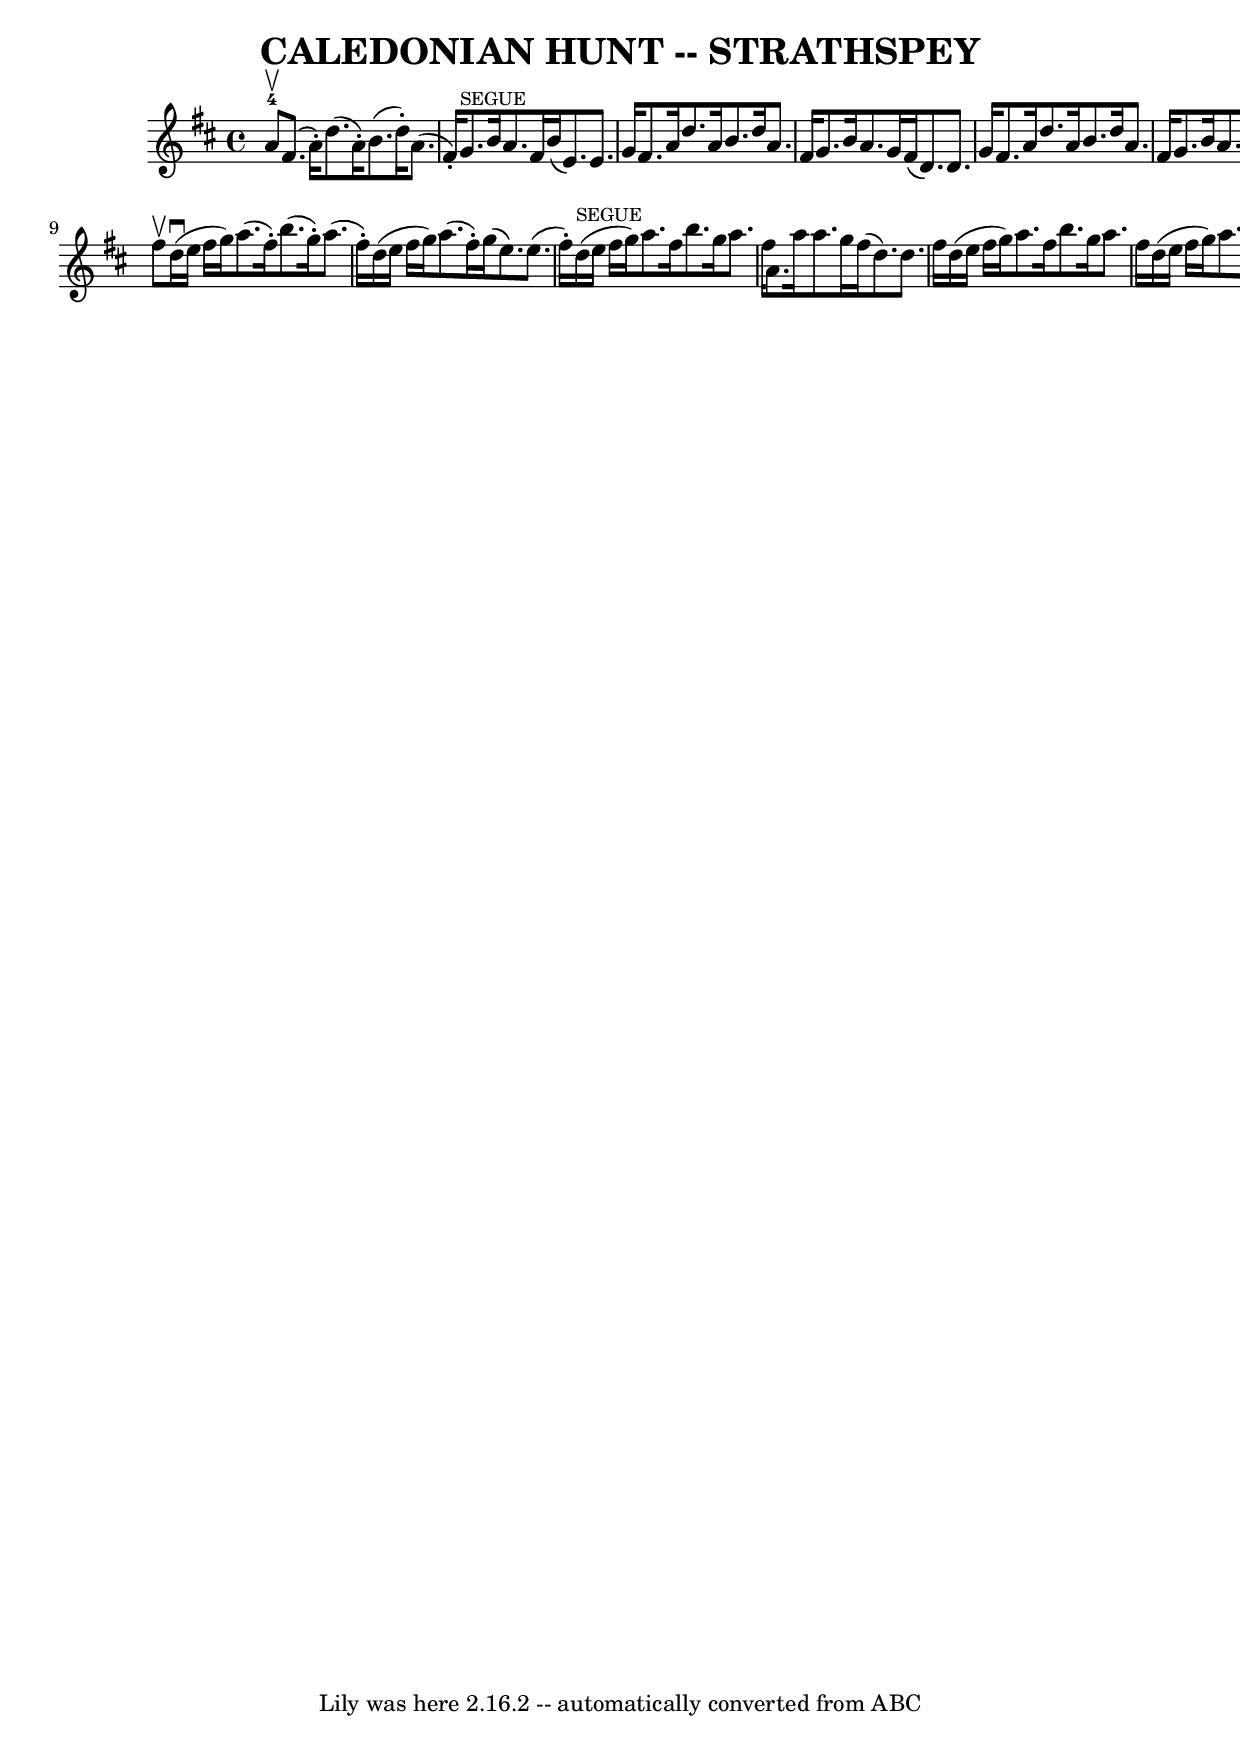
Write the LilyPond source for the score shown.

\version "2.16.2"
\include "Mammoth.ily"
\header {
  %% book = "Ryan's Mammoth Collection of Fiddle Tunes"
  composer = ""
  crossRefNumber = "1"
  footnotes = ""
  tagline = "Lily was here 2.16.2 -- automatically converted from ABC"
  title = "CALEDONIAN HUNT -- STRATHSPEY"

}
voicedefault =  {


  \override Staff.TimeSignature #'style = #'C
  \time 4/4 
  \key d \major
  a'8-4^\upbow   |
  fis'8. (a'16 -. -) d''8. (a'16 -.) b'8. (d''16 -.) a'8. (fis'16 -.)   
  |
  g'8.^\segue b'16 a'8. fis'16 b'16 (e'8.) e'8. 
  g'16    |
  fis'8. a'16 d''8. a'16 b'8. d''16    
  a'8. fis'16    |
  g'8. b'16 a'8. g'16 fis'16 (d'8.  -) d'8. g'16    |
  fis'8. a'16 d''8. a'16 b'8.    
  d''16 a'8. fis'16    |
  g'8. b'16 a'8. fis'16 b'16 (
  e'8.) e'8. g'16    |
  fis'8. a'16 d''8. a'16    
  b'16 (cis''16 d''8) a'8. g'16    |
  fis'8. a'16      
  d'8.-4 g''16 fis''8. (d''16) d''8    \bar "|." fis''8^\upbow   |
  d''16 (^\downbow e''16 fis''16 g''16)   
  a''8. (fis''16 -.) b''8. (g''16 -.) a''8. (fis''16 -.)   
  |
  d''16 (e''16 fis''16 g''16) a''8. (fis''16 -.)   
  g''16 (e''8.) e''8. (fis''16 -.)   |
  d''16^\segue(
  e''16 fis''16 g''16) a''8. fis''16 b''8. g''16 a''8.    
  fis''16    |
  a'8. a''16 a''8. g''16 fis''16 (d''8.)  
  d''8. fis''16    |
  d''16 (e''16 fis''16 g''16)   
  a''8. fis''16 b''8. g''16 a''8. fis''16    |
  d''16 (
  e''16 fis''16 g''16) a''8. fis''16 g''16 (e''8.) e''8. 
  g''16    |
  fis''8. d''16 e''8. fis''16 d''8. b'16  
  a'8. fis'16    |
  a'8. b'16 d''8. e''16 fis''16 (
  d''8.) d''8    \bar "|."   

}

\score{
  <<

    \context Staff="default"
    {
      \voicedefault 
      
    }

  >>
  \layout {
    
  }
  \midi {
  }

}
